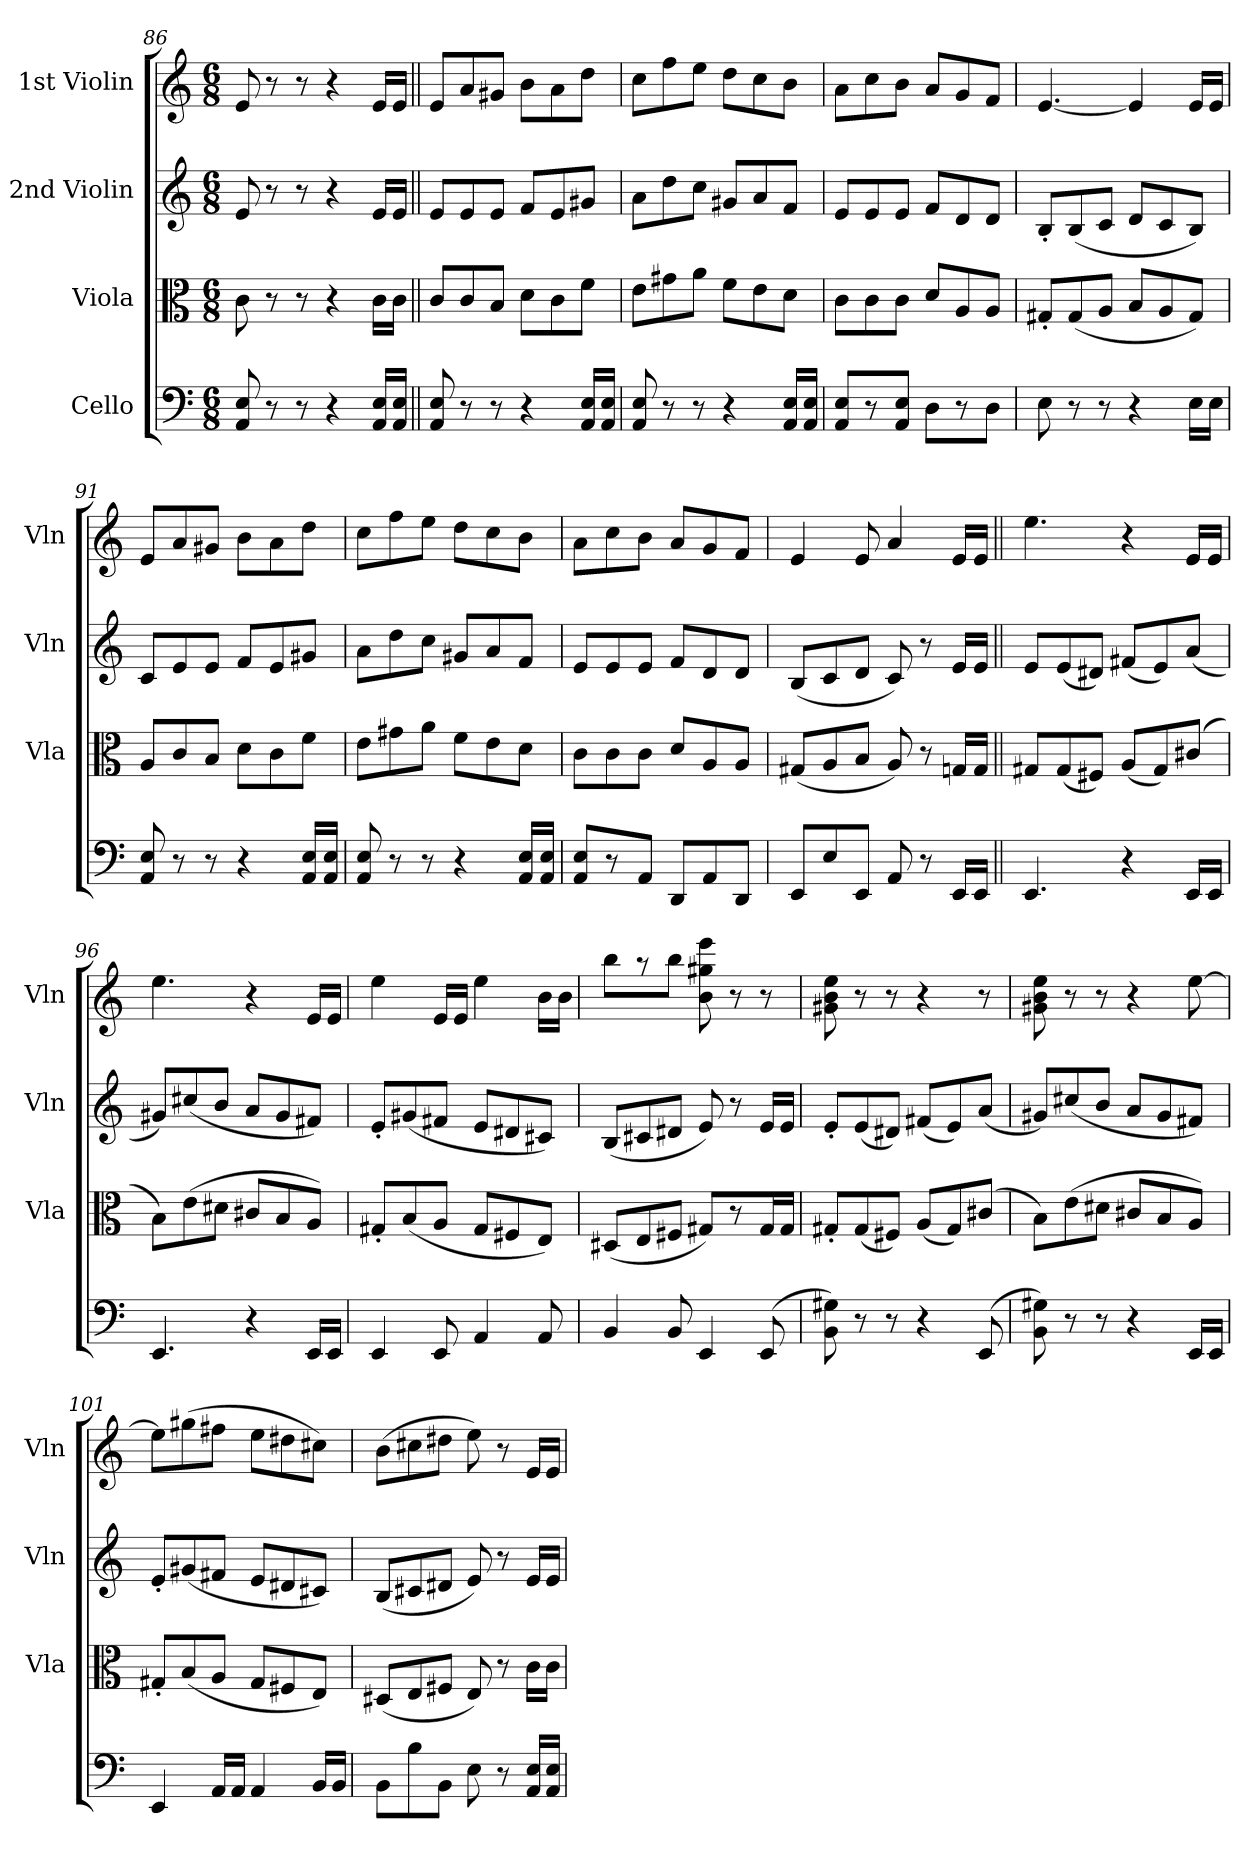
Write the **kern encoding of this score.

**kern	**kern	**kern	**kern
*part4	*part3	*part2	*part1
*staff4	*staff3	*staff2	*staff1
*I"Cello	*I"Viola	*I"2nd Violin	*I"1st Violin
*	*I'Vla	*I'Vln	*I'Vln
*clefF4	*clefC3	*clefG2	*clefG2
*k[]	*k[]	*k[]	*k[]
*C:	*C:	*C:	*C:
*M6/8	*M6/8	*M6/8	*M6/8
=86	=86	=86	=86
8AA 8E	8c	8e	8e
8r	8r	8r	8r
8r	8r	8r	8r
4r	4r	4r	4r
16AA 16ELL	16cLL	16eLL	16eLL
16AA 16EJJ	16cJJ	16eJJ	16eJJ
=87||	=87||	=87||	=87||
8AA 8E	8cL	8eL	8eL
8r	8c	8e	8a
8r	8BJ	8eJ	8g#XJ
4r	8dL	8fL	8bL
.	8c	8e	8a
16AA 16ELL	8fJ	8g#XJ	8ddJ
16AA 16EJJ	.	.	.
=88	=88	=88	=88
8AA 8E	8eL	8aL	8ccL
8r	8g#X	8dd	8ff
8r	8aJ	8ccJ	8eeJ
4r	8fL	8g#XL	8ddL
.	8e	8a	8cc
16AA 16ELL	8dJ	8fJ	8bJ
16AA 16EJJ	.	.	.
=89	=89	=89	=89
8AA 8EL	8cL	8eL	8aL
8r	8c	8e	8cc
8AA 8EJ	8cJ	8eJ	8bJ
8DL	8dL	8fL	8aL
8r	8A	8d	8g
8DJ	8AJ	8dJ	8fJ
=90	=90	=90	=90
8E	8G#X'L	8B'L	[4.e
8r	(8G#	(8B	.
8r	8AJ	8cJ	.
4r	8BL	8dL	4e]
.	8A	8c	.
16ELL	8G#J)	8BJ)	16eLL
16EJJ	.	.	16eJJ
=91	=91	=91	=91
8AA 8E	8AL	8cL	8eL
8r	8c	8e	8a
8r	8BJ	8eJ	8g#XJ
4r	8dL	8fL	8bL
.	8c	8e	8a
16AA 16ELL	8fJ	8g#XJ	8ddJ
16AA 16EJJ	.	.	.
=92	=92	=92	=92
8AA 8E	8eL	8aL	8ccL
8r	8g#X	8dd	8ff
8r	8aJ	8ccJ	8eeJ
4r	8fL	8g#XL	8ddL
.	8e	8a	8cc
16AA 16ELL	8dJ	8fJ	8bJ
16AA 16EJJ	.	.	.
=93	=93	=93	=93
8AA 8EL	8cL	8eL	8aL
8r	8c	8e	8cc
8AAJ	8cJ	8eJ	8bJ
8DDL	8dL	8fL	8aL
8AA	8A	8d	8g
8DDJ	8AJ	8dJ	8fJ
=94	=94	=94	=94
8EEL	(8G#XL	(8BL	4e
8E	8A	8c	.
8EEJ	8BJ	8dJ	8e
8AA	8A)	8c)	4a
8r	8r	8r	.
16EELL	16GnLL	16eLL	16eLL
16EEJJ	16GJJ	16eJJ	16eJJ
=95||	=95||	=95||	=95||
4.EE	8G#XL	8eL	4.ee
.	(8G#	(8e	.
.	8F#XJ)	8d#XJ)	.
4r	(8AL	(8f#XL	4r
.	8G#)	8e)	.
16EELL	(8c#XJ	(8aJ	16eLL
16EEJJ	.	.	16eJJ
=96	=96	=96	=96
4.EE	8BL)	8g#XL)	4.ee
.	(8e	(8cc#X	.
.	8d#XJ	8bJ	.
4r	8c#XL	8aL	4r
.	8B	8g#	.
16EELL	8AJ)	8f#XJ)	16eLL
16EEJJ	.	.	16eJJ
=97	=97	=97	=97
4EE	8G#X'L	8e'L	4ee
.	(8B	(8g#X	.
8EE	8AJ	8f#XJ	16eLL
.	.	.	16eJJ
4AA	8G#L	8eL	4ee
.	8F#X	8d#X	.
8AA	8EJ)	8c#XJ)	16bLL
.	.	.	16bJJ
=98	=98	=98	=98
4BB	(8D#XL	(8BL	8bbL
.	8E	8c#X	8r
8BB	8F#XJ	8d#XJ	8bbJ
4EE	8G#XL)	8e)	8b 8gg#X 8eee
.	8r	8r	8r
(8EE	16G#L	16eLL	8r
.	16G#JJ	16eJJ	.
=99	=99	=99	=99
8BB 8G#X)	8G#X'L	8e'L	8g#X 8b 8ee
8r	(8G#	(8e	8r
8r	8F#XJ)	8d#XJ)	8r
4r	(8AL	(8f#XL	4r
.	8G#)	8e)	.
(8EE	(8c#XJ	(8aJ	8r
=100	=100	=100	=100
8BB 8G#X)	8BL)	8g#XL)	8g#X 8b 8ee
8r	(8e	(8cc#X	8r
8r	8d#XJ	8bJ	8r
4r	8c#XL	8aL	4r
.	8B	8g#	.
16EELL	8AJ)	8f#XJ)	[8ee
16EEJJ	.	.	.
=101	=101	=101	=101
4EE	8G#X'L	8e'L	8eeL]
.	(8B	(8g#X	(8gg#X
16AALL	8AJ	8f#XJ	8ff#XJ
16AAJJ	.	.	.
4AA	8G#L	8eL	8eeL
.	8F#X	8d#X	8dd#X
16BBLL	8EJ)	8c#XJ)	8cc#XJ)
16BBJJ	.	.	.
=102	=102	=102	=102
8BBL	(8D#XL	(8BL	(8bL
8B	8E	8c#X	8cc#X
8BBJ	8F#XJ	8d#XJ	8dd#XJ
8E	8E)	8e)	8ee)
8r	8r	8r	8r
16AA 16ELL	16cLL	16eLL	16eLL
16AA 16EJJ	16cJJ	16eJJ	16eJJ
=	=	=	=
*-	*-	*-	*-
